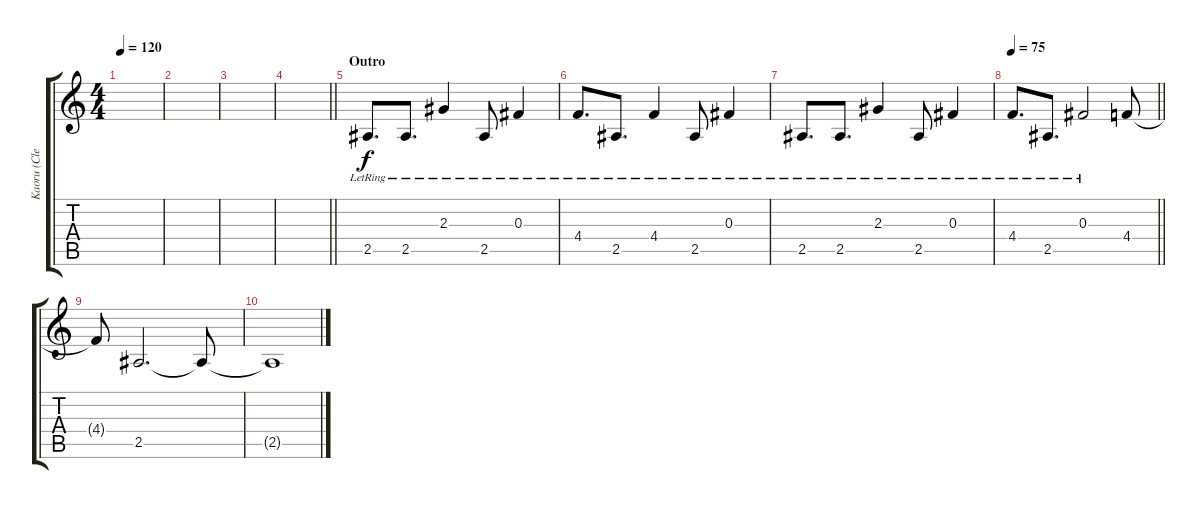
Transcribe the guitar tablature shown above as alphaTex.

\track ("Kaoru (Clean)" "Kaoru (Cle") {instrument electricguitarclean}
\staff {score tabs}
\tuning (Eb4 Bb3 Gb3 Db3 Ab2 Db2) {hide}
\ts (4 4)
\tempo 120
\clef g2
\ks c
|
|
|
\barLineRight lightlight
|
\section ("" "Outro")
2.5{lr}.8{d volume 16 instrument electricguitarclean} 2.5{lr}.8{d} 2.3{lr}.4 2.5{lr}.8 0.3{lr}.4 |
4.4{lr}.8{d} 2.5{lr}.8{d} 4.4{lr}.4 2.5{lr}.8 0.3{lr}.4 |
2.5{lr}.8{d} 2.5{lr}.8{d} 2.3{lr}.4 2.5{lr}.8 0.3{lr}.4 |
\tempo 75
\barLineRight lightlight
4.4{lr}.8{d} 2.5{lr}.8{d} 0.3{lr}.2 4.4.8 |
4.4{t}.8 2.5.2{d} 2.5{t}.8{volume 0} |
2.5{t}.1
